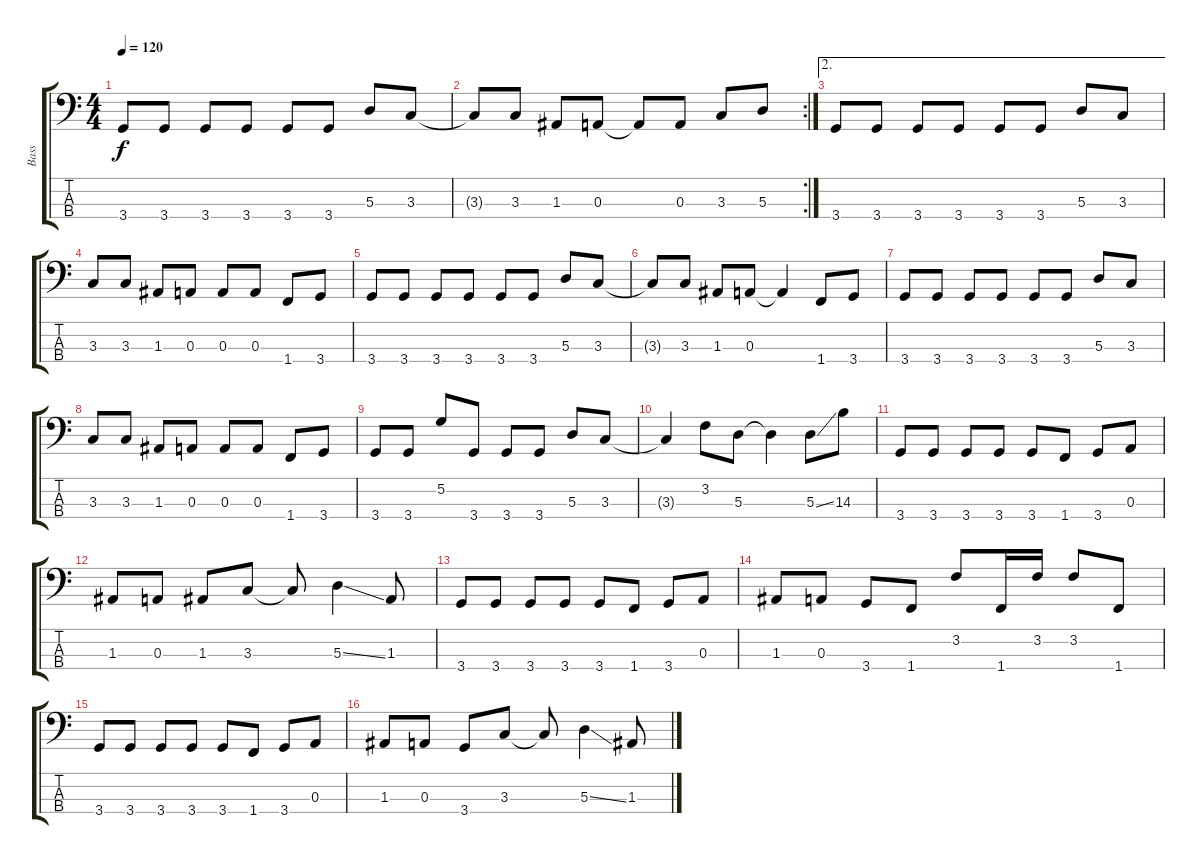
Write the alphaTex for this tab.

\track ("Bass" "Bass") {instrument electricbassfinger}
\staff {score tabs}
\tuning (G2 D2 A1 E1) {hide}
\ts (4 4)
\tempo 120
\clef f4
\ks c
3.4.8{dy f} 3.4.8 3.4.8 3.4.8 3.4.8 3.4.8 5.3.8 3.3.8 |
\rc 2
3.3{t}.8 3.3.8 1.3.8 0.3.8 0.3{t}.8 0.3.8 3.3.8 5.3.8 |
\ae 2
3.4.8 3.4.8 3.4.8 3.4.8 3.4.8 3.4.8 5.3.8 3.3.8 |
3.3.8 3.3.8 1.3.8 0.3.8 0.3.8 0.3.8 1.4.8 3.4.8 |
3.4.8 3.4.8 3.4.8 3.4.8 3.4.8 3.4.8 5.3.8 3.3.8 |
3.3{t}.8 3.3.8 1.3.8 0.3.8 0.3{t}.4 1.4.8 3.4.8 |
3.4.8 3.4.8 3.4.8 3.4.8 3.4.8 3.4.8 5.3.8 3.3.8 |
3.3.8 3.3.8 1.3.8 0.3.8 0.3.8 0.3.8 1.4.8 3.4.8 |
3.4.8 3.4.8 5.2.8 3.4.8 3.4.8 3.4.8 5.3.8 3.3.8 |
3.3{t}.4 3.2.8 5.3.8 5.3{t}.4 5.3{ss}.8 14.3.8 |
3.4.8 3.4.8 3.4.8 3.4.8 3.4.8 1.4.8 3.4.8 0.3.8 |
1.3.8 0.3.8 1.3.8 3.3.8 3.3{t}.8 5.3{ss}.4 1.3.8 |
3.4.8 3.4.8 3.4.8 3.4.8 3.4.8 1.4.8 3.4.8 0.3.8 |
1.3.8 0.3.8 3.4.8 1.4.8 3.2.8 1.4.16 3.2.16 3.2.8 1.4.8 |
3.4.8 3.4.8 3.4.8 3.4.8 3.4.8 1.4.8 3.4.8 0.3.8 |
1.3.8 0.3.8 3.4.8 3.3.8 3.3{t}.8 5.3{ss}.4 1.3.8
